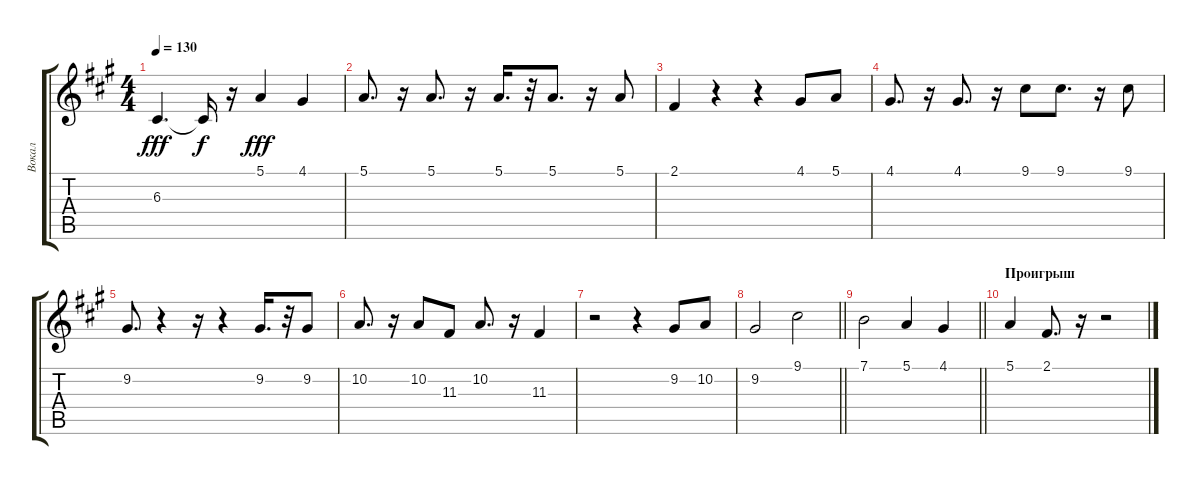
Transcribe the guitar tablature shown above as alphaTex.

\track ("Вокал" "Вокал") {solo instrument flute}
\staff {score tabs}
\tuning (E4 B3 G3 D3 A2 E2) {hide}
\ts (4 4)
\tempo 130
\clef g2
\ks f#minor
6.3.4{d dy fff} 6.3{t}.16{dy f} r.16 5.1.4{dy fff} 4.1.4 |
5.1.8{d} r.16 5.1.8{d} r.16 5.1.16{d} r.32 5.1.8{d} r.16 5.1.8 |
2.1.4 r.4 r.4 4.1.8 5.1.8 |
4.1.8{d} r.16 4.1.8{d} r.16 9.1.8 9.1.8{d} r.16 9.1.8 |
9.2.8{d} r.4 r.16 r.4 9.2.16{d} r.32 9.2.8 |
10.2.8{d} r.16 10.2.8 11.3.8 10.2.8{d} r.16 11.3.4 |
r.2 r.4 9.2.8 10.2.8 |
\barLineRight lightlight
9.2.2 9.1.2 |
\barLineRight lightlight
7.1.2 5.1.4 4.1.4 |
\section ("" "Проигрыш")
5.1.4 2.1.8{d} r.16 r.2
